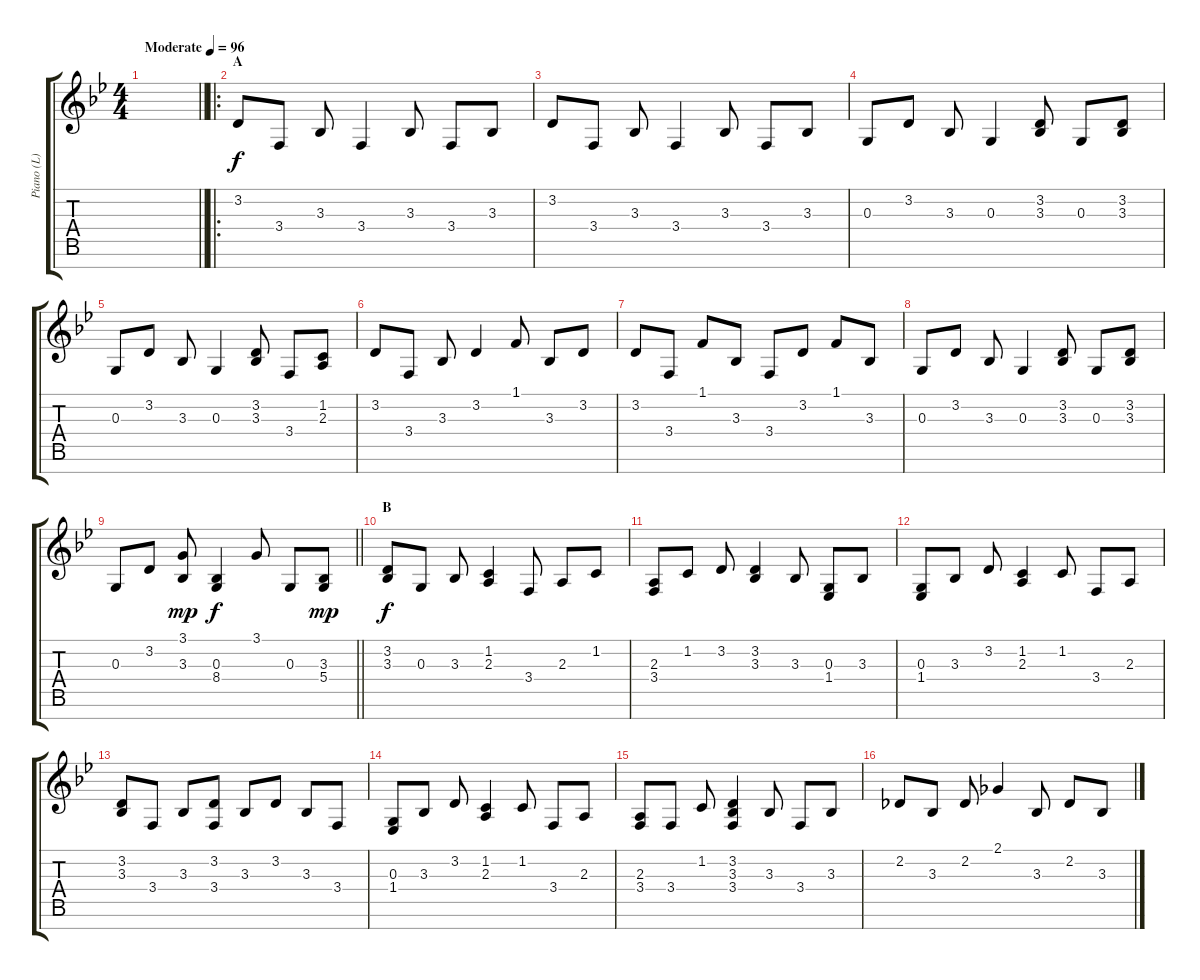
\track ("Piano (L)" "Piano (L)") {instrument acousticgrandpiano}
\staff {score tabs}
\tuning (E4 B3 G3 D3 A2 E2 B1) {hide}
\ts (4 4)
\tempo (96 "Moderate")
\clef g2
\barLineRight lightlight
\ks bb
|
\ro
\section ("" "A")
3.2.8 3.4.8 3.3.8 3.4.4 3.3.8 3.4.8 3.3.8 |
3.2.8 3.4.8 3.3.8 3.4.4 3.3.8 3.4.8 3.3.8 |
0.3.8 3.2.8 3.3.8 0.3.4 (3.2 3.3).8 0.3.8 (3.2 3.3).8 |
0.3.8 3.2.8 3.3.8 0.3.4 (3.2 3.3).8 3.4.8 (1.2 2.3).8 |
3.2.8 3.4.8 3.3.8 3.2.4 1.1.8 3.3.8 3.2.8 |
3.2.8 3.4.8 1.1.8 3.3.8 3.4.8 3.2.8 1.1.8 3.3.8 |
0.3.8 3.2.8 3.3.8 0.3.4 (3.2 3.3).8 0.3.8 (3.2 3.3).8 |
\barLineRight lightlight
0.3.8 3.2.8 (3.1 3.3).8{dy mp} (0.3 8.4).4{dy f} 3.1.8 0.3.8 (3.3 5.4).8{dy mp} |
\section ("" "B")
(3.2 3.3).8{dy f} 0.3.8 3.3.8 (1.2 2.3).4 3.4.8 2.3.8 1.2.8 |
(2.3 3.4).8 1.2.8 3.2.8 (3.2 3.3).4 3.3.8 (0.3 1.4).8 3.3.8 |
(0.3 1.4).8 3.3.8 3.2.8 (1.2 2.3).4 1.2.8 3.4.8 2.3.8 |
(3.2 3.3).8 3.4.8 3.3.8 (3.2 3.4).8 3.3.8 3.2.8 3.3.8 3.4.8 |
(0.3 1.4).8 3.3.8 3.2.8 (1.2 2.3).4 1.2.8 3.4.8 2.3.8 |
(2.3 3.4).8 3.4.8 1.2.8 (3.2 3.3 3.4).4 3.3.8 3.4.8 3.3.8 |
2.2.8 3.3.8 2.2.8 2.1.4 3.3.8 2.2.8 3.3.8
